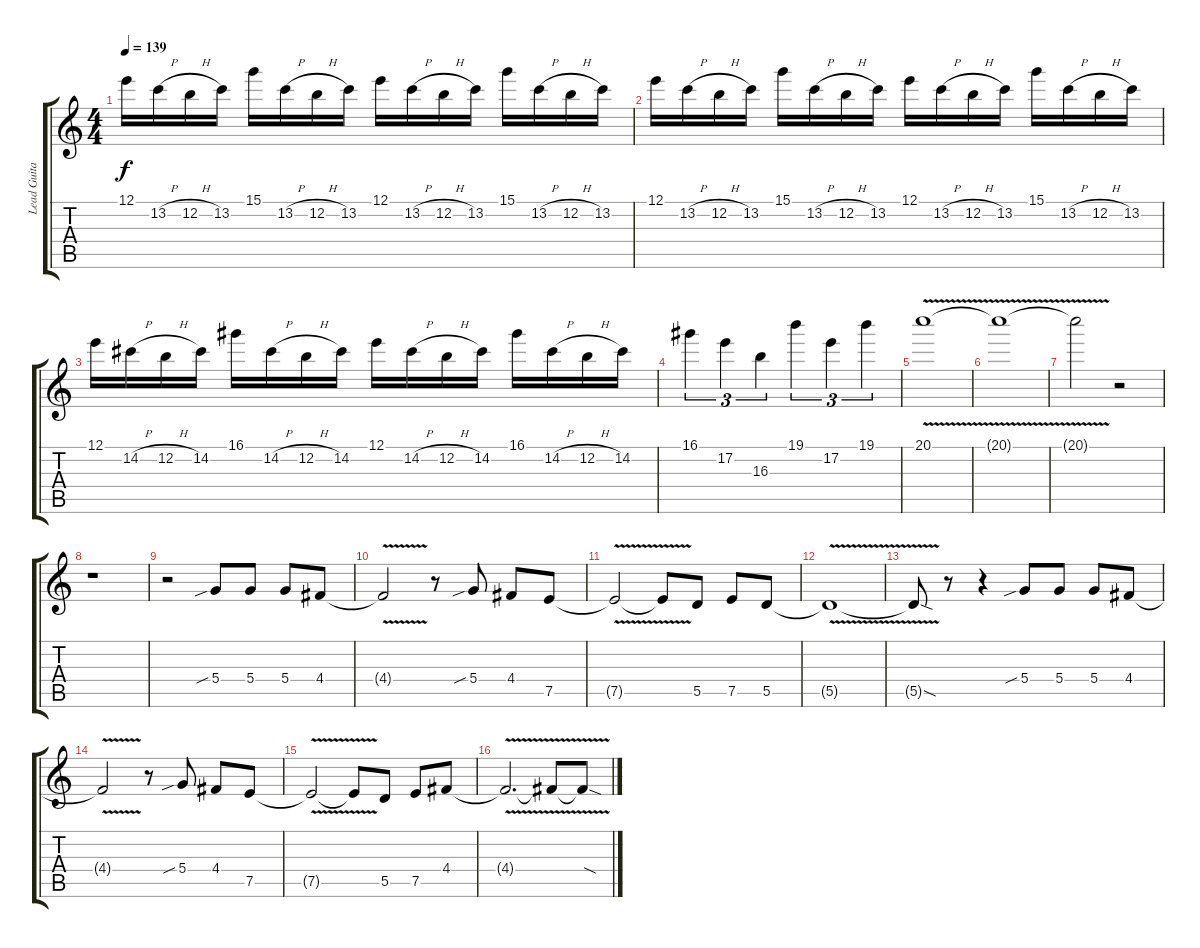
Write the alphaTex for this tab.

\track ("Lead Guitar" "Lead Guita") {instrument distortionguitar}
\staff {score tabs}
\tuning (E4 B3 G3 D3 A2 E2) {hide}
\ts (4 4)
\tempo 139
\clef g2
\ks c
12.1.16{dy f} 13.2{h}.16 12.2{h}.16 13.2.16 15.1.16 13.2{h}.16 12.2{h}.16 13.2.16 12.1.16 13.2{h}.16 12.2{h}.16 13.2.16 15.1.16 13.2{h}.16 12.2{h}.16 13.2.16 |
12.1.16 13.2{h}.16 12.2{h}.16 13.2.16 15.1.16 13.2{h}.16 12.2{h}.16 13.2.16 12.1.16 13.2{h}.16 12.2{h}.16 13.2.16 15.1.16 13.2{h}.16 12.2{h}.16 13.2.16 |
12.1.16 14.2{h}.16 12.2{h}.16 14.2.16 16.1.16 14.2{h}.16 12.2{h}.16 14.2.16 12.1.16 14.2{h}.16 12.2{h}.16 14.2.16 16.1.16 14.2{h}.16 12.2{h}.16 14.2.16 |
16.1.4{tu (3 2)} 17.2.4{tu (3 2)} 16.3.4{tu (3 2)} 19.1.4{tu (3 2)} 17.2.4{tu (3 2)} 19.1.4{tu (3 2)} |
20.1{v}.1 |
20.1{v t}.1 |
20.1{v t}.2 r.2 |
r.1 |
r.2 5.4{sib}.8 5.4.8 5.4.8 4.4.8 |
4.4{v t}.2 r.8 5.4{sib}.8 4.4.8 7.5.8 |
7.5{v t}.2 7.5{v t}.8 5.5.8 7.5.8 5.5.8 |
5.5{v t}.1 |
5.5{sod t}.8 r.8 r.4 5.4{sib}.8 5.4.8 5.4.8 4.4.8 |
4.4{v t}.2 r.8 5.4{sib}.8 4.4.8 7.5.8 |
7.5{v t}.2 7.5{v t}.8 5.5.8 7.5.8 4.4.8 |
4.4{v t}.2{d} 4.4{v t}.8 4.4{sod t}.8
